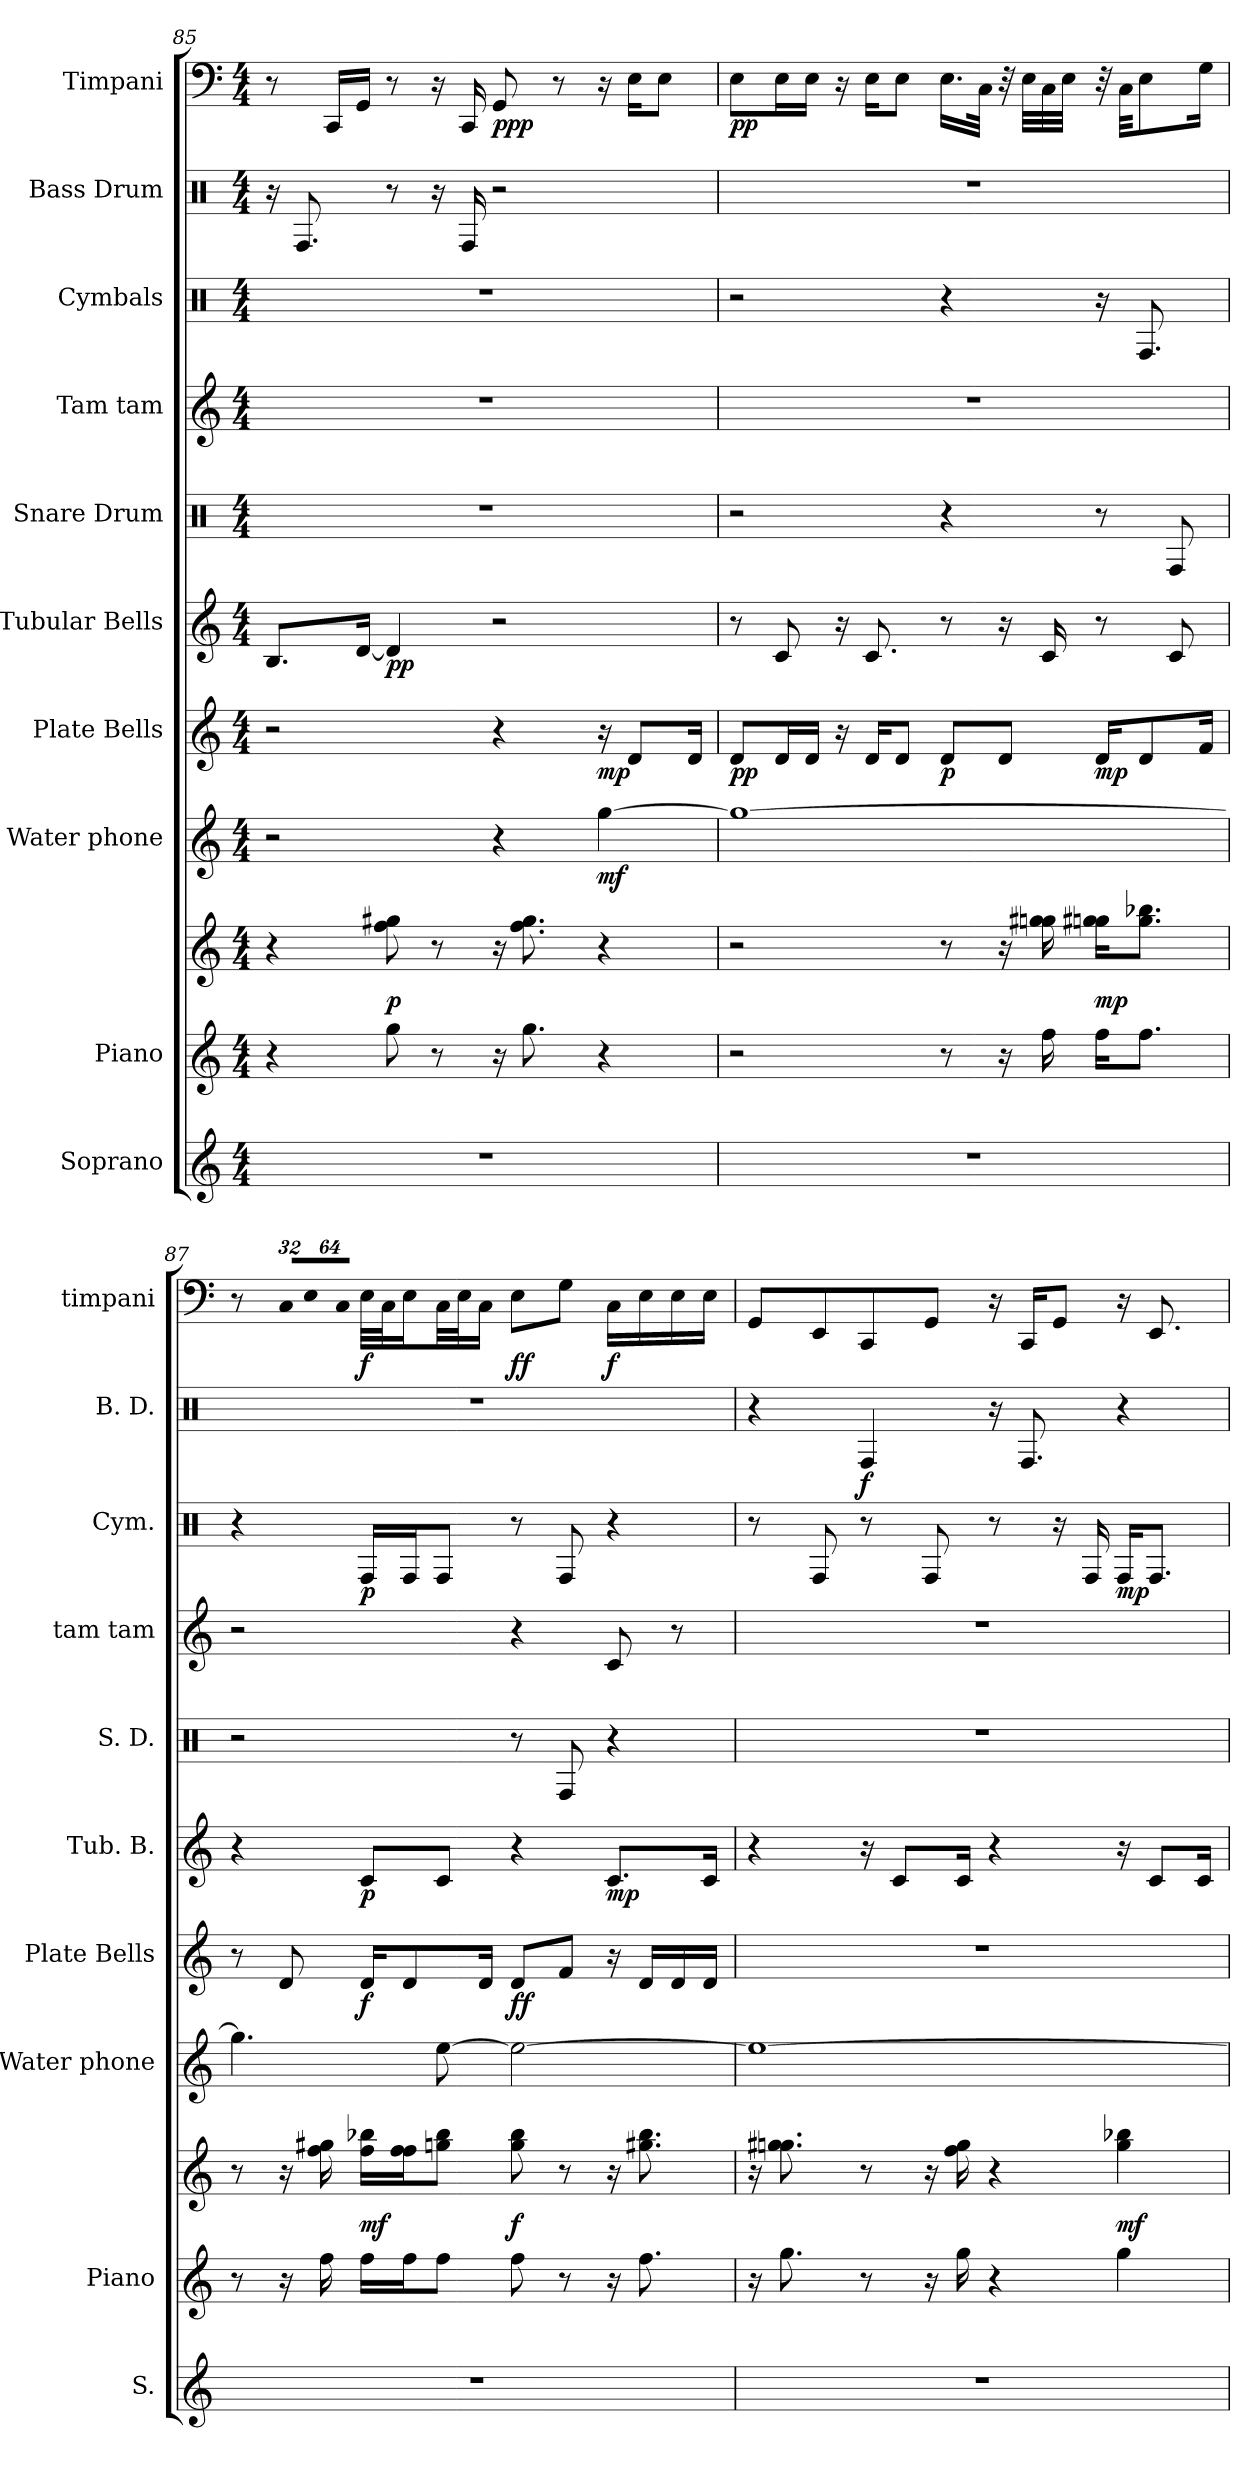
**kern	**kern	**kern	**dynam	**kern	**dynam	**kern	**dynam	**kern	**dynam	**kern	**kern	**kern	**dynam	**kern	**dynam	**kern	**dynam
*part10	*part9	*part9	*part9	*part8	*part8	*part7	*part7	*part6	*part6	*part5	*part4	*part3	*part3	*part2	*part2	*part1	*part1
*staff11	*staff10	*staff9	*staff9/10	*staff8	*staff8	*staff7	*staff7	*staff6	*staff6	*staff5	*staff4	*staff3	*staff3	*staff2	*staff2	*staff1	*staff1
*I"Soprano	*I"Piano	*	*	*I"Water phone	*	*I"Plate Bells	*	*I"Tubular Bells	*	*I"Snare Drum	*I"Tam tam	*I"Cymbals	*	*I"Bass Drum	*	*I"Timpani	*
*I'S.	*I'Piano	*	*	*I'Water phone	*	*I'Plate Bells	*	*I'Tub. B.	*	*I'S. D.	*I'tam tam	*I'Cym.	*	*I'B. D.	*	*I'timpani	*
*clefG2	*clefG2	*clefG2	*	*clefG2	*	*clefG2	*	*clefG2	*	*clefX	*clefG2	*clefX	*	*clefX	*	*clefF4	*
*k[]	*k[]	*k[]	*	*k[]	*	*k[]	*	*k[]	*	*k[]	*k[]	*k[]	*	*k[]	*	*k[]	*
*C:	*C:	*C:	*	*C:	*	*C:	*	*C:	*	*C:	*C:	*C:	*	*C:	*	*C:	*
*M4/4	*M4/4	*M4/4	*	*M4/4	*	*M4/4	*	*M4/4	*	*M4/4	*M4/4	*M4/4	*	*M4/4	*	*M4/4	*
=85	=85	=85	=85	=85	=85	=85	=85	=85	=85	=85	=85	=85	=85	=85	=85	=85	=85
1r	4r	4r	.	2r	.	2r	.	8.Bi/L	.	1r	1r	1r	.	16r	.	8r	.
.	.	.	.	.	.	.	.	.	.	.	.	.	.	8.RFi/	.	.	.
.	.	.	.	.	.	.	.	.	.	.	.	.	.	.	.	16CCi/LL	.
.	.	.	.	.	.	.	.	[16di/Jk	.	.	.	.	.	.	.	16GGi/JJ	.
.	8ggi\	8ffi\ 8gg#Xi	p	.	.	.	.	4di/]	pp	.	.	.	.	8r	.	8r	.
.	8r	8r	.	.	.	.	.	.	.	.	.	.	.	16r	.	16r	.
.	.	.	.	.	.	.	.	.	.	.	.	.	.	16RFi/	.	16CCi/	.
.	16r	16r	.	4r	.	4r	.	2r	.	.	.	.	.	2r	.	8GGi/	ppp
.	8.ggi\	8.ffi\ 8.gg#i	.	.	.	.	.	.	.	.	.	.	.	.	.	.	.
.	.	.	.	.	.	.	.	.	.	.	.	.	.	.	.	8r	.
.	4r	4r	.	[4ggi\	mf	16r	mp	.	.	.	.	.	.	.	.	16r	.
.	.	.	.	.	.	8di/L	.	.	.	.	.	.	.	.	.	16Ei\KL	.
.	.	.	.	.	.	.	.	.	.	.	.	.	.	.	.	8Ei\J	.
.	.	.	.	.	.	16di/Jk	.	.	.	.	.	.	.	.	.	.	.
!!LO:PB:g=z
=86	=86	=86	=86	=86	=86	=86	=86	=86	=86	=86	=86	=86	=86	=86	=86	=86	=86
1r	2r	2r	.	1ggi_	.	8di/L	pp	8r	.	2r	1r	2r	.	1r	.	8Ei\L	pp
.	.	.	.	.	.	16di/L	.	8ci/	.	.	.	.	.	.	.	16Ei\L	.
.	.	.	.	.	.	16di/JJ	.	.	.	.	.	.	.	.	.	16Ei\JJ	.
.	.	.	.	.	.	16r	.	16r	.	.	.	.	.	.	.	16r	.
.	.	.	.	.	.	16di/KL	.	8.ci/	.	.	.	.	.	.	.	16Ei\KL	.
.	.	.	.	.	.	8di/J	.	.	.	.	.	.	.	.	.	8Ei\J	.
.	8r	8r	.	.	.	8di/L	p	8r	.	4r	.	4r	.	.	.	16.Ei\LL	.
.	.	.	.	.	.	.	.	.	.	.	.	.	.	.	.	32Ci\JJk	.
.	16r	16r	.	.	.	8di/J	.	16r	.	.	.	.	.	.	.	32r	.
.	.	.	.	.	.	.	.	.	.	.	.	.	.	.	.	32Ei\LLL	.
.	16ffi\	16gg#Xi\ 16ggni	.	.	.	.	.	16ci/	.	.	.	.	.	.	.	32Ci\	.
.	.	.	.	.	.	.	.	.	.	.	.	.	.	.	.	32Ei\JJJ	.
.	16ffi\KL	16ggni\ 16gg#XiKL	mp	.	.	16di/KL	mp	8r	.	8r	.	16r	.	.	.	32r	.
.	.	.	.	.	.	.	.	.	.	.	.	.	.	.	.	32Ci\KKL	.
.	8.ffi\J	8.gg#i\ 8.bb-XiJ	.	.	.	8di/	.	.	.	.	.	8.RFi/	.	.	.	8Ei\	.
.	.	.	.	.	.	.	.	8ci/	.	8RFi/	.	.	.	.	.	.	.
.	.	.	.	.	.	16fi/Jk	.	.	.	.	.	.	.	.	.	16Gi\Jk	.
=87	=87	=87	=87	=87	=87	=87	=87	=87	=87	=87	=87	=87	=87	=87	=87	=87	=87
1r	8r	8r	.	4.ggi\]	.	8r	.	4r	.	2r	2r	4r	.	1r	.	8r	.
*	*	*	*	*	*	*	*	*	*	*	*	*	*	*	*	*Xbrackettup	*
!	!	!	!	!	!	!	!	!	!	!	!	!	!	!	!	!LO:N:vis=16	!
.	16r	16r	.	.	.	8di/	.	.	.	.	.	.	.	.	.	512%21Ci/LL	.
!	!	!	!	!	!	!	!	!	!	!	!	!	!	!	!	!LO:N:vis=16	!
.	.	.	.	.	.	.	.	.	.	.	.	.	.	.	.	1024%43Ei/	.
.	16ffi\	16ffi\ 16gg#Xi	.	.	.	.	.	.	.	.	.	.	.	.	.	.	.
!	!	!	!	!	!	!	!	!	!	!	!	!	!	!	!	!LO:N:vis=16	!
.	.	.	.	.	.	.	.	.	.	.	.	.	.	.	.	1024%43Ci/JJ	.
.	16ffi\LL	16ffi\ 16bb-XiLL	mf	.	.	16di/KL	f	8ci/L	p	.	.	16RFi/LL	p	.	.	32Ei\LLL	f
.	.	.	.	.	.	.	.	.	.	.	.	.	.	.	.	32Ci\J	.
.	16ffi\J	16ffi\ 16ffiJ	.	.	.	8di/	.	.	.	.	.	16RFi/J	.	.	.	16Ei\J	.
.	8ffi\J	8ggni\ 8bb-iJ	.	[8eei\	.	.	.	8ci/J	.	.	.	8RFi/J	.	.	.	32Ci\LL	.
.	.	.	.	.	.	.	.	.	.	.	.	.	.	.	.	32Ei\J	.
.	.	.	.	.	.	16di/Jk	.	.	.	.	.	.	.	.	.	16Ci\JJ	.
.	8ffi\	8ggi\ 8bb-i	f	2eei\_	.	8di/L	ff	4r	.	8r	4r	8r	.	.	.	8Ei\L	ff
.	8r	8r	.	.	.	8fi/J	.	.	.	8RFi/	.	8RFi/	.	.	.	8Gi\J	.
.	16r	16r	.	.	.	16r	.	8.ci/L	mp	4r	8ci/	4r	.	.	.	16Ci\LL	f
.	8.ffi\	8.gg#Xi\ 8.bb-i	.	.	.	16di/LL	.	.	.	.	.	.	.	.	.	16Ei\	.
.	.	.	.	.	.	16di/	.	.	.	.	8r	.	.	.	.	16Ei\	.
.	.	.	.	.	.	16di/JJ	.	16ci/Jk	.	.	.	.	.	.	.	16Ei\JJ	.
!!LO:PB:g=z
=88	=88	=88	=88	=88	=88	=88	=88	=88	=88	=88	=88	=88	=88	=88	=88	=88	=88
1r	16r	16r	.	1eei_	.	1r	.	4r	.	1r	1r	8r	.	4r	.	8GGi/L	.
.	8.ggi\	8.gg#Xi\ 8.ggni	.	.	.	.	.	.	.	.	.	.	.	.	.	.	.
.	.	.	.	.	.	.	.	.	.	.	.	8RFi/	.	.	.	8EEi/	.
.	8r	8r	.	.	.	.	.	16r	.	.	.	8r	.	4RFi/	f	8CCi/	.
.	.	.	.	.	.	.	.	8ci/L	.	.	.	.	.	.	.	.	.
.	16r	16r	.	.	.	.	.	.	.	.	.	8RFi/	.	.	.	8GGi/J	.
.	16ggi\	16ffi\ 16ggi	.	.	.	.	.	16ci/Jk	.	.	.	.	.	.	.	.	.
.	4r	4r	.	.	.	.	.	4r	.	.	.	8r	.	16r	.	16r	.
.	.	.	.	.	.	.	.	.	.	.	.	.	.	8.RFi/	.	16CCi/KL	.
.	.	.	.	.	.	.	.	.	.	.	.	16r	.	.	.	8GGi/J	.
.	.	.	.	.	.	.	.	.	.	.	.	16RFi/	.	.	.	.	.
.	4ggi\	4ggi\ 4bb-Xi	mf	.	.	.	.	16r	.	.	.	16RFi/KL	mp	4r	.	16r	.
.	.	.	.	.	.	.	.	8ci/L	.	.	.	8.RFi/J	.	.	.	8.EEi/	.
.	.	.	.	.	.	.	.	16ci/Jk	.	.	.	.	.	.	.	.	.
=	=	=	=	=	=	=	=	=	=	=	=	=	=	=	=	=	=
*-	*-	*-	*-	*-	*-	*-	*-	*-	*-	*-	*-	*-	*-	*-	*-	*-	*-
